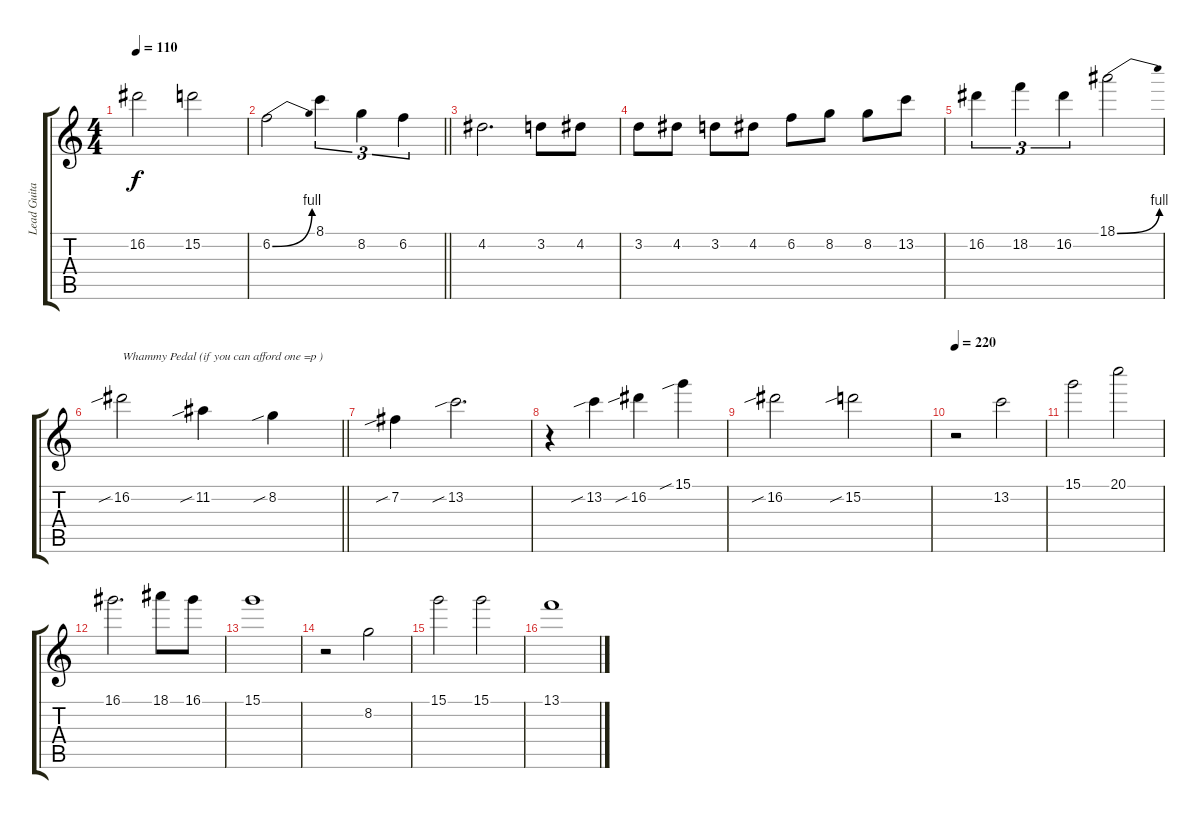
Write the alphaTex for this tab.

\track ("Lead Guitar" "Lead Guita") {instrument distortionguitar}
\staff {score tabs}
\tuning (E4 B3 G3 D3 A2 E2) {hide}
\ts (4 4)
\tempo 110
\clef g2
\ks c
16.2.2{dy f} 15.2.2 |
\barLineRight lightlight
6.2{be (bend 0 0 60 4)}.2 8.1.4{tu (3 2)} 8.2.4{tu (3 2)} 6.2.4{tu (3 2)} |
4.2.2{d} 3.2.8 4.2.8 |
3.2.8 4.2.8 3.2.8 4.2.8 6.2.8 8.2.8 8.2.8 13.2.8 |
16.2.4{tu (3 2)} 18.2.4{tu (3 2)} 16.2.4{tu (3 2)} 18.1{be (bend 0 0 60 4)}.2 |
\barLineRight lightlight
16.2{sib}.2{txt "Whammy Pedal (if you can afford one =p )"} 11.2{sib}.4 8.2{sib}.4 |
7.2{sib}.4 13.2{sib}.2{d} |
r.4 13.2{sib}.4 16.2{sib}.4 15.1{sib}.4 |
16.2{sib}.2 15.2{sib}.2 |
\tempo 220
r.2 13.2.2 |
15.1.2 20.1.2 |
16.1.2{d} 18.1.8 16.1.8 |
15.1.1 |
r.2 8.2.2 |
15.1.2 15.1.2 |
13.1.1
